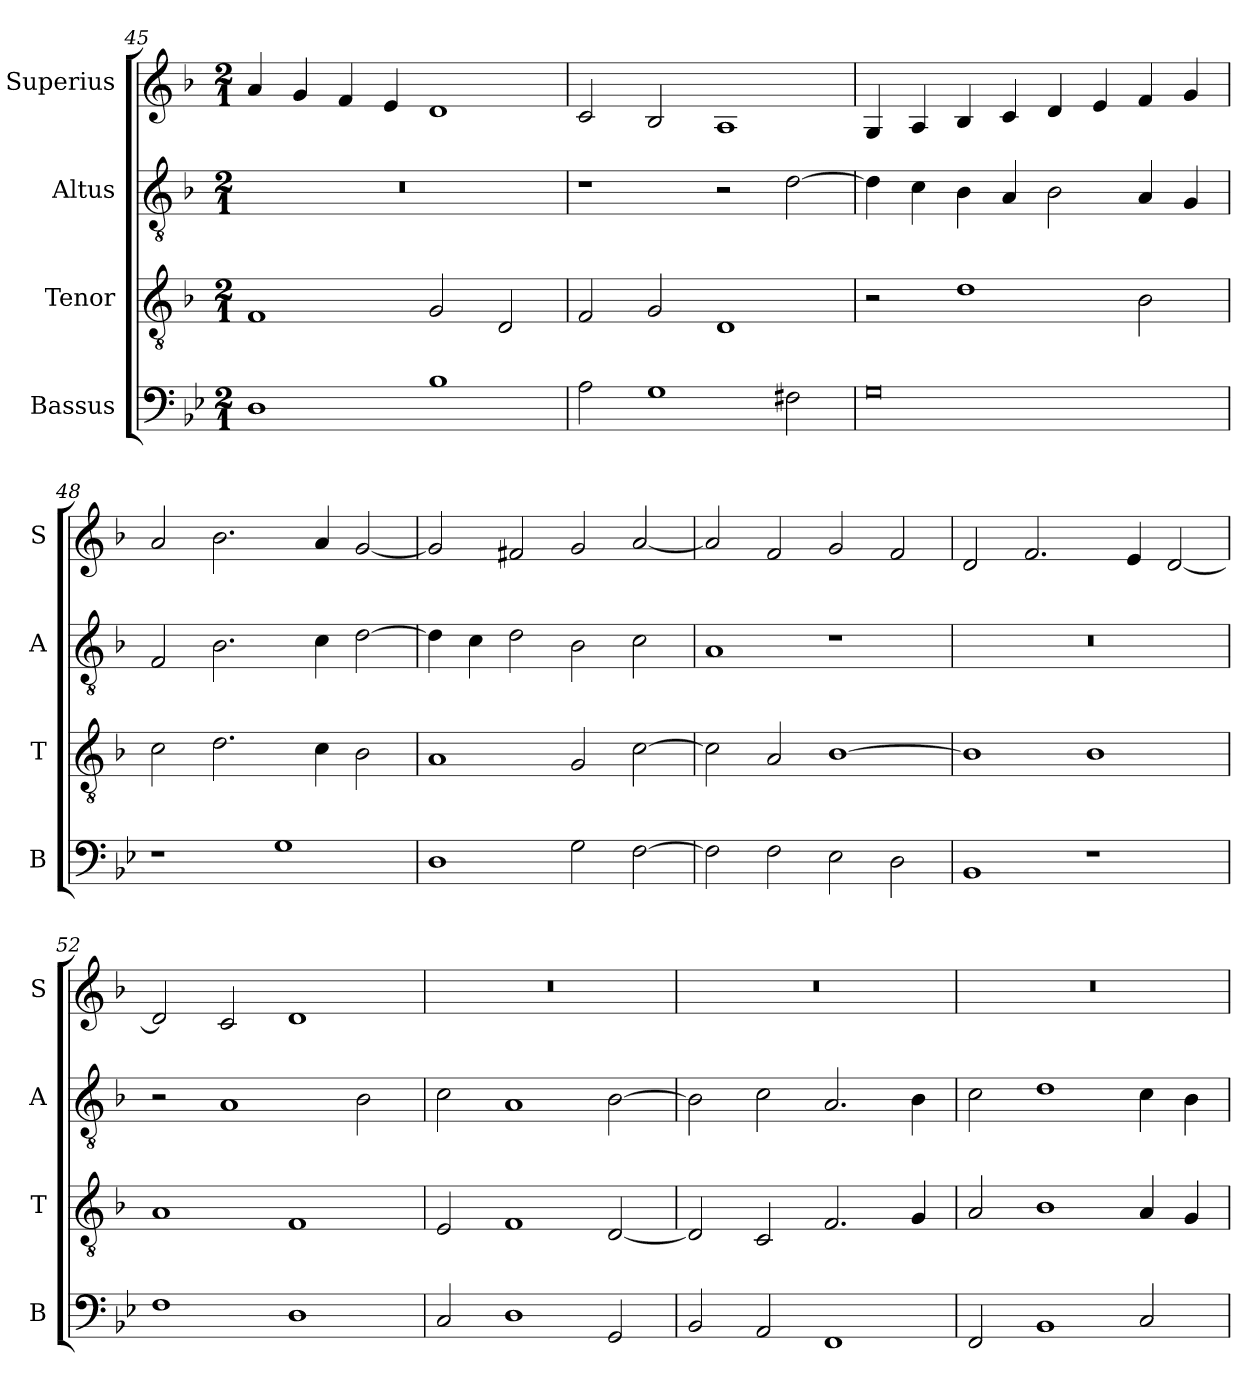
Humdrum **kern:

**kern	**kern	**kern	**kern
*part4	*part3	*part2	*part1
*staff4	*staff3	*staff2	*staff1
*I"Bassus	*I"Tenor	*I"Altus	*I"Superius
*I'B	*I'T	*I'A	*I'S
*clefF4	*clefGv2	*clefGv2	*clefG2
*k[b-e-]	*k[b-]	*k[b-]	*k[b-]
*M2/1	*M2/1	*M2/1	*M2/1
=45	=45	=45	=45
1D	1F	0r	4a/
.	.	.	4g/
.	.	.	4f/
.	.	.	4e/
1B-	2G/	.	1d
.	2D/	.	.
=46	=46	=46	=46
2A\	2F/	1r	2c/
1G	2G/	.	2B-/
.	1D	2r	1A
2F#X\	.	[2d\	.
=47	=47	=47	=47
0G	2r	4d\]	4G/
.	.	4c\	4A/
.	1d	4B-\	4B-/
.	.	4A/	4c/
.	.	2B-\	4d/
.	.	.	4e/
.	2B-\	4A/	4f/
.	.	4G/	4g/
=48	=48	=48	=48
1r	2c\	2F/	2a/
.	2.d\	2.B-\	2.b-\
1G	.	.	.
.	4c\	4c\	4a/
.	2B-\	[2d\	[2g/
=49	=49	=49	=49
1D	1A	4d\]	2g/]
.	.	4c\	.
.	.	2d\	2f#X/
2G\	2G/	2B-\	2g/
[2F\	[2c\	2c\	[2a/
=50	=50	=50	=50
2F\]	2c\]	1A	2a/]
2F\	2A/	.	2f/
2E-\	[1B-	1r	2g/
2D\	.	.	2f/
=51	=51	=51	=51
1BB-	1B-]	0r	2d/
.	.	.	2.f/
1r	1B-	.	.
.	.	.	4e/
.	.	.	[2d/
=52	=52	=52	=52
1F	1A	2r	2d/]
.	.	1A	2c/
1D	1F	.	1d
.	.	2B-\	.
=53	=53	=53	=53
2C/	2E/	2c\	0r
1D	1F	1A	.
2GG/	[2D/	[2B-\	.
=54	=54	=54	=54
2BB-/	2D/]	2B-\]	0r
2AA/	2C/	2c\	.
1FF	2.F/	2.A/	.
.	4G/	4B-\	.
=55	=55	=55	=55
2FF/	2A/	2c\	0r
1BB-	1B-	1d	.
2C/	4A/	4c\	.
.	4G/	4B-\	.
=	=	=	=
*-	*-	*-	*-
